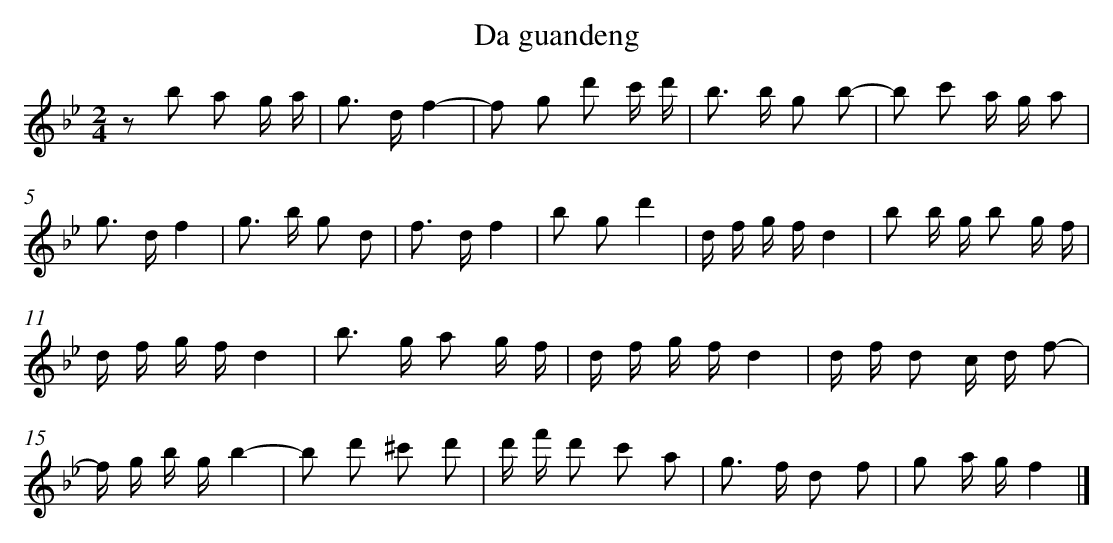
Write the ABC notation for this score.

X:1
T: Da guandeng
L: 1/16
M: 2/4
K: Bb
z2 b2 a2 g a [I:setbarnb 1]|
g2> d2f4- |
f2 g2 d'2 c' d' |
b2> b2 g2 b2- |
b2 c'2 a g a2 |
g2> d2f4 |
g2> b2 g2 d2 |
f2> d2f4 |
b2 g2d'4 |
d f g fd4 |
b2 b g b2 g f |
d f g fd4 |
b2> g2 a2 g f |
d f g fd4 |
d f d2 c d f2- |
f g b gb4- |
b2 d'2 ^c'2 d'2 |
d' f' d'2 c'2 a2 |
g2> f2 d2 f2 |
g2 a gf4 |]
